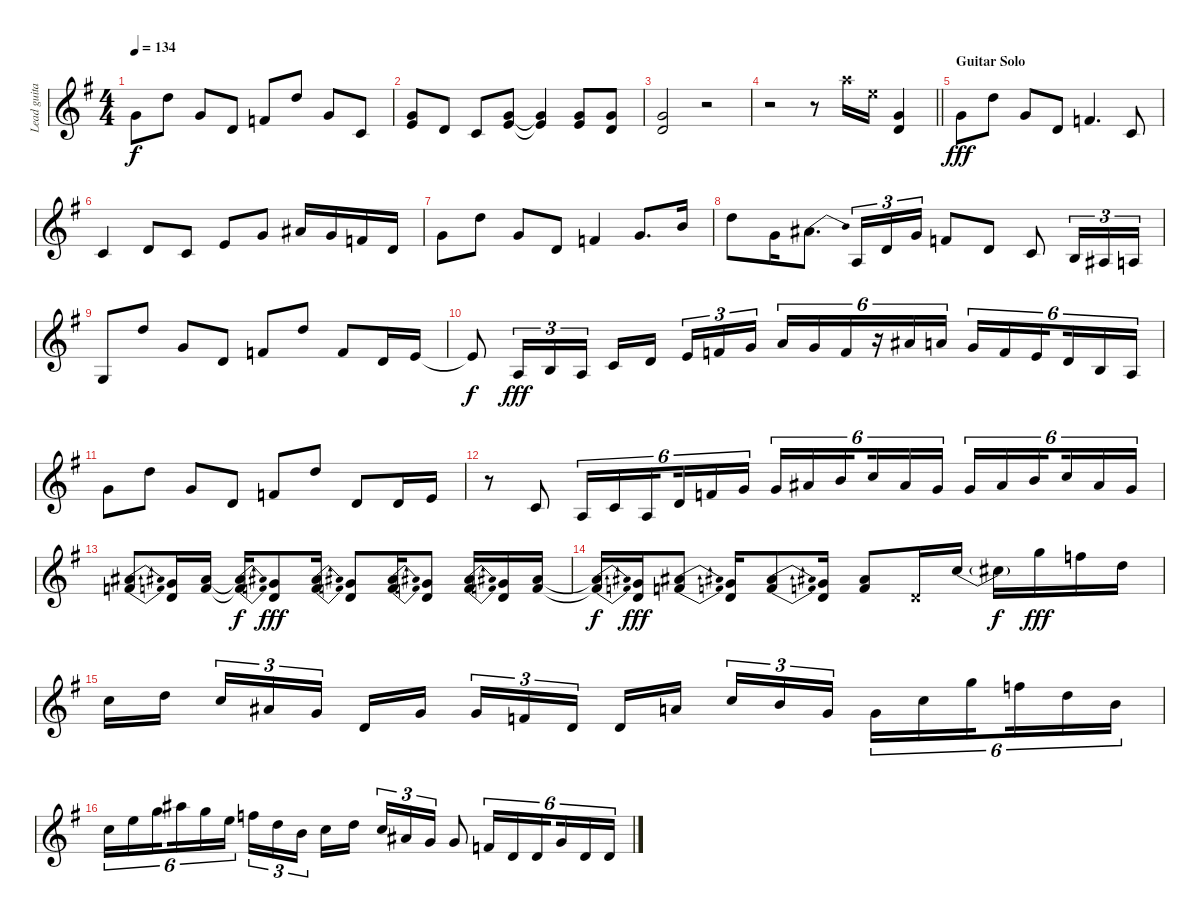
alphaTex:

\track ("Lead guitar" "Lead guita") {instrument distortionguitar}
\staff {score}
\tuning (E4 B3 G3 D3 A2 E2) {hide}
\ts (4 4)
\tempo 134
\clef g2
\ks g
5.4.8{dy f} 3.2.8 0.3.8 0.4.8 3.4.8 3.2.8 0.3.8 3.5.8 |
(0.3 2.4).8 0.4.8 3.5.8 (0.3 2.4).8 (0.3{t} 2.4{t}).4 (0.3 2.4).8 (0.3 0.4).8 |
(0.3 0.4).2 r.2 |
\barLineRight lightlight
r.2 r.8 5.1{x}.16 5.2{x}.16 (0.3 0.4).4 |
\section ("" "Guitar Solo")
5.4.8{dy fff} 3.2.8 0.3.8 0.4.8 3.4.4{d} 3.5.8 |
3.5.4 0.4.8 3.5.8 2.4.8 0.3.8 3.3.16 0.3.16 3.4.16 0.4.16 |
5.4.8 3.2.8 0.3.8 0.4.8 3.4.4 0.3.8{d} 0.2.16 |
3.2.8 0.3.16 3.3{be (bend 0 0 60 2)}.8{d} 0.5.16{tu (3 2)} 0.4.16{tu (3 2)} 0.3.16{tu (3 2)} 3.4.8 0.4.8 3.5.8 2.5.16{tu (3 2)} 1.5.16{tu (3 2)} 0.5.16{tu (3 2)} |
3.6.8 3.2.8 0.3.8 0.4.8 3.4.8 3.2.8 3.4.8 5.5.16 7.5.16 |
7.5{t}.8{dy f} 0.5.16{tu (3 2) dy fff} 2.5.16{tu (3 2)} 0.5.16{tu (3 2)} 3.5.16 5.5.16{beam splitsecondary} 2.4.16{tu (3 2)} 3.4.16{tu (3 2)} 5.4.16{tu (3 2)} 2.3.16{tu (6 4)} 0.3.16{tu (6 4)} 3.4.16{tu (6 4)} r.16{tu (6 4)} 3.3.16{tu (6 4)} 2.3.16{tu (6 4)} 0.3.16{tu (6 4)} 3.4.16{tu (6 4)} 2.4.16{tu (6 4) beam splitsecondary} 0.4.16{tu (6 4)} 2.5.16{tu (6 4)} 0.5.16{tu (6 4)} |
5.4.8 3.2.8 0.3.8 0.4.8 3.4.8 3.2.8 0.4.8 0.4.16 2.4.16 |
r.8 3.5.8 0.5.16{tu (6 4)} 3.5.16{tu (6 4)} 0.5.16{tu (6 4) beam splitsecondary} 0.4.16{tu (6 4)} 3.4.16{tu (6 4)} 5.4.16{tu (6 4)} 0.3.16{tu (6 4)} 3.3.16{tu (6 4)} 4.3.16{tu (6 4) beam splitsecondary} 5.3.16{tu (6 4)} 3.3.16{tu (6 4)} 0.3.16{tu (6 4)} 0.3.16{tu (6 4)} 3.3.16{tu (6 4)} 4.3.16{tu (6 4) beam splitsecondary} 5.3.16{tu (6 4)} 3.3.16{tu (6 4)} 0.3.16{tu (6 4)} |
(3.3{be (bend 0 0 60 1)} 3.4{be (bend 0 0 60 1)}).8 (0.3 0.4).16 (3.3 3.4).16 (3.3{be (bend 0 0 60 1) t} 3.4{be (bend 0 0 60 1) t}).16{dy f} (0.3 0.4).8{dy fff} (3.3{be (bend 0 0 60 1)} 3.4{be (bend 0 0 60 1)}).16 (0.3 0.4).8 (3.3{be (bend 0 0 60 1)} 3.4{be (bend 0 0 60 1)}).16 (0.3 0.4).8 (3.3{be (bend 0 0 60 1)} 3.4{be (bend 0 0 60 1)}).16 (0.3 0.4).16 (3.3 3.4).16 |
(3.3{be (bend 0 0 60 1) t} 3.4{be (bend 0 0 60 1) t}).16{dy f} (0.3 0.4).16{dy fff} (3.3{be (bend 0 0 60 1)} 3.4{be (bend 0 0 60 1)}).8 (0.3 0.4).16 (3.3{be (bend 0 0 60 1)} 3.4{be (bend 0 0 60 1)}).8 (0.3 0.4).16 (3.3 3.4).8 0.4{x}.16 5.3{be (bend 0 0 60 2)}.16 5.3{t}.16{dy f} 3.1.16{dy fff} 6.2.16 3.2.16 |
5.3.16 3.2.16{beam splitsecondary} 5.3.16{tu (3 2)} 3.3.16{tu (3 2)} 0.3.16{tu (3 2)} 0.4.16 0.3.16{beam splitsecondary} 5.4.16{tu (3 2)} 3.4.16{tu (3 2)} 0.4.16{tu (3 2)} 0.4.16 2.3.16{beam splitsecondary} 5.3.16{tu (3 2)} 4.3.16{tu (3 2)} 0.3.16{tu (3 2)} 0.3.16{tu (6 4)} 5.3.16{tu (6 4)} 3.1.16{tu (6 4) beam splitsecondary} 6.2.16{tu (6 4)} 3.2.16{tu (6 4)} 0.2.16{tu (6 4)} |
5.3.16{tu (6 4)} 5.2.16{tu (6 4)} 3.1.16{tu (6 4) beam splitsecondary} 6.1.16{tu (6 4)} 3.1.16{tu (6 4)} 0.1.16{tu (6 4)} 6.2.16{tu (3 2)} 3.2.16{tu (3 2)} 0.2.16{tu (3 2) beam splitsecondary} 5.3.16 7.3.16 5.3.16{tu (3 2)} 3.3.16{tu (3 2)} 0.3.16{tu (3 2)} 0.3.8 3.4.16{tu (6 4)} 0.4.16{tu (6 4)} 0.4.16{tu (6 4) beam splitsecondary} 5.4.16{tu (6 4)} 0.4.16{tu (6 4)} 0.4.16{tu (6 4)}
